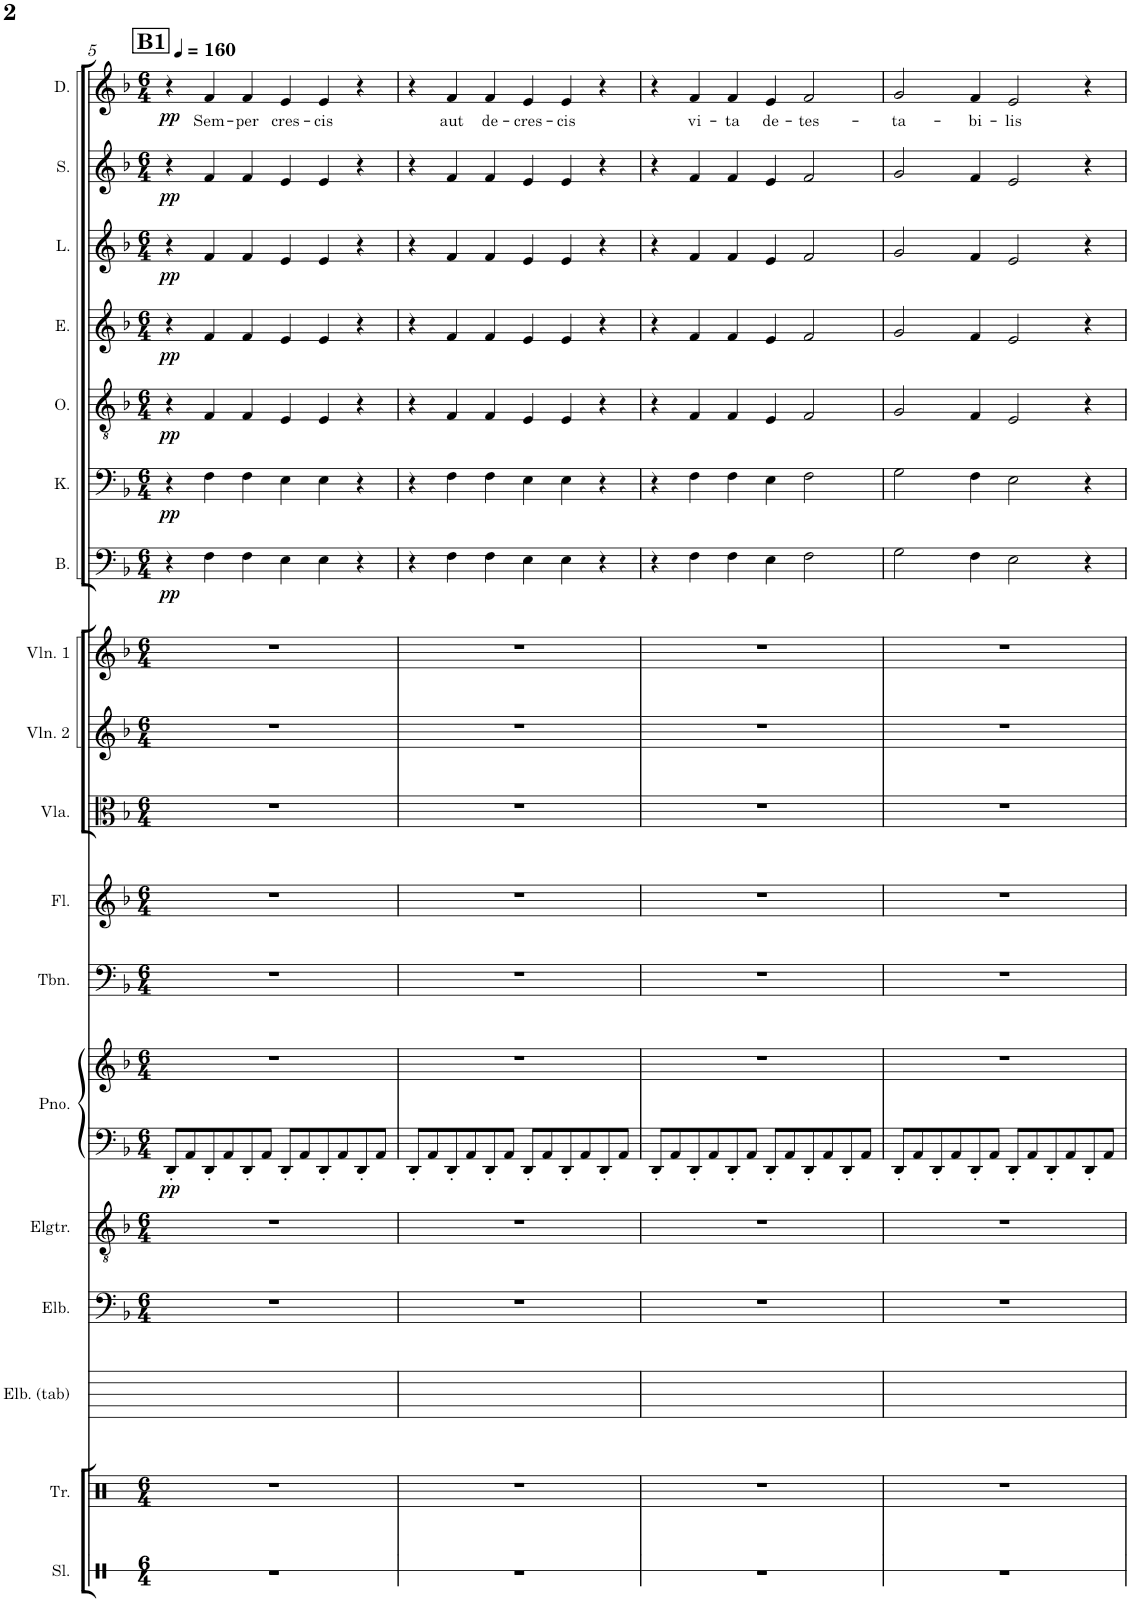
**kern	**kern	**kern	**kern	**kern	**kern	**kern	**dynam	**kern	**kern	**kern	**kern	**kern	**kern	**dynam	**kern	**dynam	**kern	**dynam	**kern	**dynam	**kern	**dynam	**kern	**dynam	**kern	**text	**dynam
*part18	*part17	*part16	*part15	*part14	*part13	*part13	*part13	*part12	*part11	*part10	*part9	*part8	*part7	*part7	*part6	*part6	*part5	*part5	*part4	*part4	*part3	*part3	*part2	*part2	*part1	*part1	*part1
*staff19	*staff18	*staff17	*staff16	*staff15	*staff14	*staff13	*staff13/14	*staff12	*staff11	*staff10	*staff9	*staff8	*staff7	*staff7	*staff6	*staff6	*staff5	*staff5	*staff4	*staff4	*staff3	*staff3	*staff2	*staff2	*staff1	*staff1	*staff1
*I"Slagverk	*I"Trumset	*I"Elbas (tab)	*I"Elbas	*I"Elgitarr	*I"Piano	*	*	*I"Trombon	*I"Tvärflöjt	*I"Viola	*I"Violin 2	*I"Violin 1	*I"Bacon	*	*I"Kat	*	*I"Orwen	*	*I"Elisabet	*	*I"Libby	*	*I"Shakespeare	*	*I"Drake	*	*
*I'Sl.	*I'Tr.	*I'Elb. (tab)	*I'Elb.	*I'Elgtr.	*I'Pno.	*	*	*I'Tbn.	*	*I'Vla.	*I'Vln. 2	*I'Vln. 1	*I'B.	*	*I'K.	*	*I'O.	*	*I'E.	*	*I'L.	*	*I'S.	*	*I'D.	*	*
!!LO:PB:g=z
*clefX	*clefX	*	*clefF4	*clefGv2	*clefF4	*clefG2	*	*clefF4	*clefG2	*clefC3	*clefG2	*clefG2	*clefF4	*	*clefF4	*	*clefGv2	*	*clefG2	*	*clefG2	*	*clefG2	*	*clefG2	*	*
*	*	*Trd7c12	*Trd7c12	*	*	*	*	*	*	*	*	*	*	*	*	*	*	*	*	*	*	*	*	*	*	*	*
*k[]	*k[]	*k[b-]	*k[b-]	*k[b-]	*k[b-]	*k[b-]	*	*k[b-]	*k[b-]	*k[b-]	*k[b-]	*k[b-]	*k[b-]	*	*k[b-]	*	*k[b-]	*	*k[b-]	*	*k[b-]	*	*k[b-]	*	*k[b-]	*	*
*M6/4	*M6/4	*M6/4	*M6/4	*M6/4	*M6/4	*M6/4	*	*M6/4	*M6/4	*M6/4	*M6/4	*M6/4	*M6/4	*	*M6/4	*	*M6/4	*	*M6/4	*	*M6/4	*	*M6/4	*	*M6/4	*	*
*MM160	*MM160	*MM160	*MM160	*MM160	*MM160	*MM160	*	*MM160	*MM160	*MM160	*MM160	*MM160	*MM160	*	*MM160	*	*MM160	*	*MM160	*	*MM160	*	*MM160	*	*MM160	*	*
!!LO:REH:place=s1:a:B:cj:fs=14:t=B1
=5	=5	=5	=5	=5	=5	=5	=5	=5	=5	=5	=5	=5	=5	=5	=5	=5	=5	=5	=5	=5	=5	=5	=5	=5	=5	=5	=5
!	!	!	!	!	!	!	!LO:DY:b=2	!	!	!	!	!	!	!LO:DY:b	!	!LO:DY:b	!	!LO:DY:b	!	!LO:DY:b	!	!LO:DY:b	!	!LO:DY:b	!	!	!LO:DY:b
1.r	1.r	1.r	1.r	1.r	8DD'/L	1.r	pp	1.r	1.r	1.r	1.r	1.r	4r	pp	4r	pp	4r	pp	4r	pp	4r	pp	4r	pp	4r	.	pp
.	.	.	.	.	8AA/	.	.	.	.	.	.	.	.	.	.	.	.	.	.	.	.	.	.	.	.	.	.
!	!	!	!	!	!	!	!	!	!	!	!	!	!	!	!	!	!	!	!	!	!	!	!	!	!	!LO:LY:b	!
.	.	.	.	.	8DD'/	.	.	.	.	.	.	.	4F\	.	4F\	.	4F/	.	4f/	.	4f/	.	4f/	.	4f/	Sem-	.
.	.	.	.	.	8AA/	.	.	.	.	.	.	.	.	.	.	.	.	.	.	.	.	.	.	.	.	.	.
!	!	!	!	!	!	!	!	!	!	!	!	!	!	!	!	!	!	!	!	!	!	!	!	!	!	!LO:LY:b	!
.	.	.	.	.	8DD'/	.	.	.	.	.	.	.	4F\	.	4F\	.	4F/	.	4f/	.	4f/	.	4f/	.	4f/	-per	.
.	.	.	.	.	8AA/J	.	.	.	.	.	.	.	.	.	.	.	.	.	.	.	.	.	.	.	.	.	.
!	!	!	!	!	!	!	!	!	!	!	!	!	!	!	!	!	!	!	!	!	!	!	!	!	!	!LO:LY:b	!
.	.	.	.	.	8DD'/L	.	.	.	.	.	.	.	4E\	.	4E\	.	4E/	.	4e/	.	4e/	.	4e/	.	4e/	cres-	.
.	.	.	.	.	8AA/	.	.	.	.	.	.	.	.	.	.	.	.	.	.	.	.	.	.	.	.	.	.
!	!	!	!	!	!	!	!	!	!	!	!	!	!	!	!	!	!	!	!	!	!	!	!	!	!	!LO:LY:b	!
.	.	.	.	.	8DD'/	.	.	.	.	.	.	.	4E\	.	4E\	.	4E/	.	4e/	.	4e/	.	4e/	.	4e/	-cis	.
.	.	.	.	.	8AA/	.	.	.	.	.	.	.	.	.	.	.	.	.	.	.	.	.	.	.	.	.	.
.	.	.	.	.	8DD'/	.	.	.	.	.	.	.	4r	.	4r	.	4r	.	4r	.	4r	.	4r	.	4r	.	.
.	.	.	.	.	8AA/J	.	.	.	.	.	.	.	.	.	.	.	.	.	.	.	.	.	.	.	.	.	.
=6	=6	=6	=6	=6	=6	=6	=6	=6	=6	=6	=6	=6	=6	=6	=6	=6	=6	=6	=6	=6	=6	=6	=6	=6	=6	=6	=6
1.r	1.r	1.r	1.r	1.r	8DD'/L	1.r	.	1.r	1.r	1.r	1.r	1.r	4r	.	4r	.	4r	.	4r	.	4r	.	4r	.	4r	.	.
.	.	.	.	.	8AA/	.	.	.	.	.	.	.	.	.	.	.	.	.	.	.	.	.	.	.	.	.	.
!	!	!	!	!	!	!	!	!	!	!	!	!	!	!	!	!	!	!	!	!	!	!	!	!	!	!LO:LY:b	!
.	.	.	.	.	8DD'/	.	.	.	.	.	.	.	4F\	.	4F\	.	4F/	.	4f/	.	4f/	.	4f/	.	4f/	aut	.
.	.	.	.	.	8AA/	.	.	.	.	.	.	.	.	.	.	.	.	.	.	.	.	.	.	.	.	.	.
!	!	!	!	!	!	!	!	!	!	!	!	!	!	!	!	!	!	!	!	!	!	!	!	!	!	!LO:LY:b	!
.	.	.	.	.	8DD'/	.	.	.	.	.	.	.	4F\	.	4F\	.	4F/	.	4f/	.	4f/	.	4f/	.	4f/	de-	.
.	.	.	.	.	8AA/J	.	.	.	.	.	.	.	.	.	.	.	.	.	.	.	.	.	.	.	.	.	.
!	!	!	!	!	!	!	!	!	!	!	!	!	!	!	!	!	!	!	!	!	!	!	!	!	!	!LO:LY:b	!
.	.	.	.	.	8DD'/L	.	.	.	.	.	.	.	4E\	.	4E\	.	4E/	.	4e/	.	4e/	.	4e/	.	4e/	-cres-	.
.	.	.	.	.	8AA/	.	.	.	.	.	.	.	.	.	.	.	.	.	.	.	.	.	.	.	.	.	.
!	!	!	!	!	!	!	!	!	!	!	!	!	!	!	!	!	!	!	!	!	!	!	!	!	!	!LO:LY:b	!
.	.	.	.	.	8DD'/	.	.	.	.	.	.	.	4E\	.	4E\	.	4E/	.	4e/	.	4e/	.	4e/	.	4e/	-cis	.
.	.	.	.	.	8AA/	.	.	.	.	.	.	.	.	.	.	.	.	.	.	.	.	.	.	.	.	.	.
.	.	.	.	.	8DD'/	.	.	.	.	.	.	.	4r	.	4r	.	4r	.	4r	.	4r	.	4r	.	4r	.	.
.	.	.	.	.	8AA/J	.	.	.	.	.	.	.	.	.	.	.	.	.	.	.	.	.	.	.	.	.	.
=7	=7	=7	=7	=7	=7	=7	=7	=7	=7	=7	=7	=7	=7	=7	=7	=7	=7	=7	=7	=7	=7	=7	=7	=7	=7	=7	=7
1.r	1.r	1.r	1.r	1.r	8DD'/L	1.r	.	1.r	1.r	1.r	1.r	1.r	4r	.	4r	.	4r	.	4r	.	4r	.	4r	.	4r	.	.
.	.	.	.	.	8AA/	.	.	.	.	.	.	.	.	.	.	.	.	.	.	.	.	.	.	.	.	.	.
!	!	!	!	!	!	!	!	!	!	!	!	!	!	!	!	!	!	!	!	!	!	!	!	!	!	!LO:LY:b	!
.	.	.	.	.	8DD'/	.	.	.	.	.	.	.	4F\	.	4F\	.	4F/	.	4f/	.	4f/	.	4f/	.	4f/	vi-	.
.	.	.	.	.	8AA/	.	.	.	.	.	.	.	.	.	.	.	.	.	.	.	.	.	.	.	.	.	.
!	!	!	!	!	!	!	!	!	!	!	!	!	!	!	!	!	!	!	!	!	!	!	!	!	!	!LO:LY:b	!
.	.	.	.	.	8DD'/	.	.	.	.	.	.	.	4F\	.	4F\	.	4F/	.	4f/	.	4f/	.	4f/	.	4f/	-ta	.
.	.	.	.	.	8AA/J	.	.	.	.	.	.	.	.	.	.	.	.	.	.	.	.	.	.	.	.	.	.
!	!	!	!	!	!	!	!	!	!	!	!	!	!	!	!	!	!	!	!	!	!	!	!	!	!	!LO:LY:b	!
.	.	.	.	.	8DD'/L	.	.	.	.	.	.	.	4E\	.	4E\	.	4E/	.	4e/	.	4e/	.	4e/	.	4e/	de-	.
.	.	.	.	.	8AA/	.	.	.	.	.	.	.	.	.	.	.	.	.	.	.	.	.	.	.	.	.	.
!	!	!	!	!	!	!	!	!	!	!	!	!	!	!	!	!	!	!	!	!	!	!	!	!	!	!LO:LY:b	!
.	.	.	.	.	8DD'/	.	.	.	.	.	.	.	2F\	.	2F\	.	2F/	.	2f/	.	2f/	.	2f/	.	2f/	-tes-	.
.	.	.	.	.	8AA/	.	.	.	.	.	.	.	.	.	.	.	.	.	.	.	.	.	.	.	.	.	.
.	.	.	.	.	8DD'/	.	.	.	.	.	.	.	.	.	.	.	.	.	.	.	.	.	.	.	.	.	.
.	.	.	.	.	8AA/J	.	.	.	.	.	.	.	.	.	.	.	.	.	.	.	.	.	.	.	.	.	.
=8	=8	=8	=8	=8	=8	=8	=8	=8	=8	=8	=8	=8	=8	=8	=8	=8	=8	=8	=8	=8	=8	=8	=8	=8	=8	=8	=8
!	!	!	!	!	!	!	!	!	!	!	!	!	!	!	!	!	!	!	!	!	!	!	!	!	!	!LO:LY:b	!
1.r	1.r	1.r	1.r	1.r	8DD'/L	1.r	.	1.r	1.r	1.r	1.r	1.r	2G\	.	2G\	.	2G/	.	2g/	.	2g/	.	2g/	.	2g/	-ta-	.
.	.	.	.	.	8AA/	.	.	.	.	.	.	.	.	.	.	.	.	.	.	.	.	.	.	.	.	.	.
.	.	.	.	.	8DD'/	.	.	.	.	.	.	.	.	.	.	.	.	.	.	.	.	.	.	.	.	.	.
.	.	.	.	.	8AA/	.	.	.	.	.	.	.	.	.	.	.	.	.	.	.	.	.	.	.	.	.	.
!	!	!	!	!	!	!	!	!	!	!	!	!	!	!	!	!	!	!	!	!	!	!	!	!	!	!LO:LY:b	!
.	.	.	.	.	8DD'/	.	.	.	.	.	.	.	4F\	.	4F\	.	4F/	.	4f/	.	4f/	.	4f/	.	4f/	-bi-	.
.	.	.	.	.	8AA/J	.	.	.	.	.	.	.	.	.	.	.	.	.	.	.	.	.	.	.	.	.	.
!	!	!	!	!	!	!	!	!	!	!	!	!	!	!	!	!	!	!	!	!	!	!	!	!	!	!LO:LY:b	!
.	.	.	.	.	8DD'/L	.	.	.	.	.	.	.	2E\	.	2E\	.	2E/	.	2e/	.	2e/	.	2e/	.	2e/	-lis	.
.	.	.	.	.	8AA/	.	.	.	.	.	.	.	.	.	.	.	.	.	.	.	.	.	.	.	.	.	.
.	.	.	.	.	8DD'/	.	.	.	.	.	.	.	.	.	.	.	.	.	.	.	.	.	.	.	.	.	.
.	.	.	.	.	8AA/	.	.	.	.	.	.	.	.	.	.	.	.	.	.	.	.	.	.	.	.	.	.
.	.	.	.	.	8DD'/	.	.	.	.	.	.	.	4r	.	4r	.	4r	.	4r	.	4r	.	4r	.	4r	.	.
.	.	.	.	.	8AA/J	.	.	.	.	.	.	.	.	.	.	.	.	.	.	.	.	.	.	.	.	.	.
=	=	=	=	=	=	=	=	=	=	=	=	=	=	=	=	=	=	=	=	=	=	=	=	=	=	=	=
*-	*-	*-	*-	*-	*-	*-	*-	*-	*-	*-	*-	*-	*-	*-	*-	*-	*-	*-	*-	*-	*-	*-	*-	*-	*-	*-	*-
